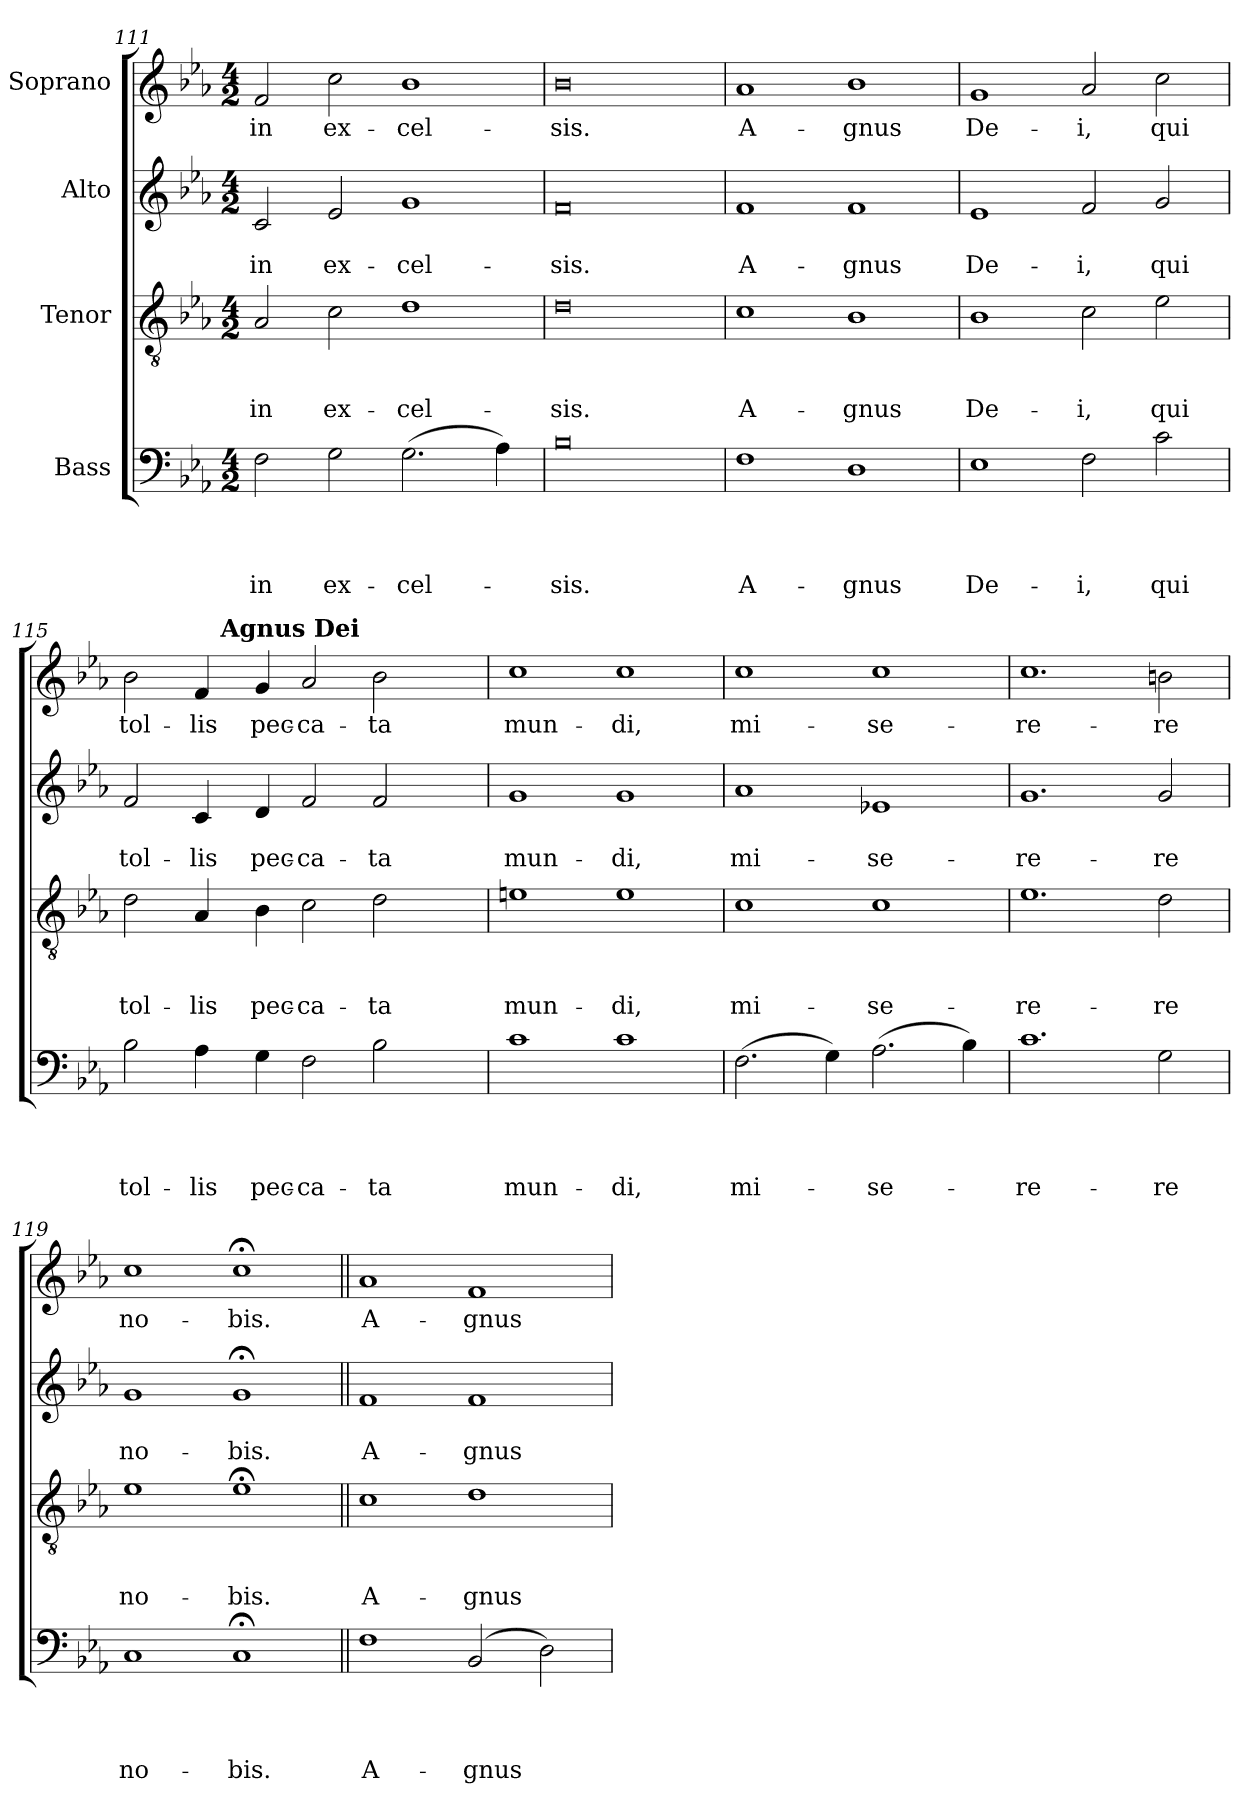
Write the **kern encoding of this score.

**kern	**text	**text	**text	**text	**kern	**text	**text	**text	**kern	**text	**text	**kern	**text
*part4	*part4	*part4	*part4	*part4	*part3	*part3	*part3	*part3	*part2	*part2	*part2	*part1	*part1
*staff4	*staff4	*staff4	*staff4	*staff4	*staff3	*staff3	*staff3	*staff3	*staff2	*staff2	*staff2	*staff1	*staff1
*I"Bass	*	*	*	*	*I"Tenor	*	*	*	*I"Alto	*	*	*I"Soprano	*
*clefF4	*	*	*	*	*clefGv2	*	*	*	*clefG2	*	*	*clefG2	*
*k[b-e-a-]	*	*	*	*	*k[b-e-a-]	*	*	*	*k[b-e-a-]	*	*	*k[b-e-a-]	*
*E-:	*	*	*	*	*E-:	*	*	*	*E-:	*	*	*E-:	*
*M4/2	*	*	*	*	*M4/2	*	*	*	*M4/2	*	*	*M4/2	*
=111	=111	=111	=111	=111	=111	=111	=111	=111	=111	=111	=111	=111	=111
!	!	!	!	!LO:LY:b	!	!	!	!LO:LY:b	!	!	!LO:LY:b	!	!LO:LY:b
2F\	.	.	.	in	2A-/	.	.	in	2c/	.	in	2f/	in
!	!	!	!	!LO:LY:b	!	!	!	!LO:LY:b	!	!	!LO:LY:b	!	!LO:LY:b
2G\	.	.	.	ex-	2c\	.	.	ex-	2e-/	.	ex-	2cc\	ex-
!	!	!	!	!LO:LY:b	!	!	!	!LO:LY:b	!	!	!LO:LY:b	!	!LO:LY:b
(>2.G\	.	.	.	-cel-	1d	.	.	-cel-	1g	.	-cel-	1b-	-cel-
4A-\)	.	.	.	.	.	.	.	.	.	.	.	.	.
=112	=112	=112	=112	=112	=112	=112	=112	=112	=112	=112	=112	=112	=112
!	!	!	!	!LO:LY:b:rj	!	!	!	!LO:LY:b:rj	!	!	!LO:LY:b:rj	!	!LO:LY:b:rj
0B-	.	.	.	-sis.	0d	.	.	-sis.	0f	.	-sis.	0b-	-sis.
!!LO:LB:g=z
=113!	=113!	=113!	=113!	=113!	=113!	=113!	=113!	=113!	=113!	=113!	=113!	=113!	=113!
!	!	!	!	!LO:LY:b	!	!	!	!LO:LY:b	!	!	!LO:LY:b	!	!LO:LY:b
1F	.	.	.	A-	1c	.	.	A-	1f	.	A-	1a-	A-
!	!	!	!	!LO:LY:b	!	!	!	!LO:LY:b	!	!	!LO:LY:b	!	!LO:LY:b
1D	.	.	.	-gnus	1B-	.	.	-gnus	1f	.	-gnus	1b-	-gnus
=114	=114	=114	=114	=114	=114	=114	=114	=114	=114	=114	=114	=114	=114
!	!	!	!	!LO:LY:b	!	!	!	!LO:LY:b	!	!	!LO:LY:b	!	!LO:LY:b
1E-	.	.	.	De-	1B-	.	.	De-	1e-	.	De-	1g	De-
!	!	!	!	!LO:LY:b	!	!	!	!LO:LY:b	!	!	!LO:LY:b	!	!LO:LY:b
2F\	.	.	.	-i,	2c\	.	.	-i,	2f/	.	-i,	2a-/	-i,
!	!	!	!	!LO:LY:b	!	!	!	!LO:LY:b	!	!	!LO:LY:b	!	!LO:LY:b
2c\	.	.	.	qui	2e-\	.	.	qui	2g/	.	qui	2cc\	qui
=115	=115	=115	=115	=115	=115	=115	=115	=115	=115	=115	=115	=115	=115
!	!	!	!	!LO:LY:b	!	!	!	!LO:LY:b	!	!	!LO:LY:b	!	!LO:LY:b
*	*	*	*	*	*	*	*	*	*	*	*	*^	*
2B-\	.	.	.	tol-	2d\	.	.	tol-	2f/	.	tol-	2b-\	2ryy	tol-
!	!	!	!	!LO:LY:b	!	!	!	!LO:LY:b	!	!	!LO:LY:b	!	!	!LO:LY:b
4A-\	.	.	.	-lis	4A-/	.	.	-lis	4c/	.	-lis	4f/	16.ryy	-lis
!	!	!	!	!	!	!	!	!	!	!	!	!	!LO:TX:a:B:t=Agnus Dei	!
.	.	.	.	.	.	.	.	.	.	.	.	.	1ryy	.
!	!	!	!	!LO:LY:b	!	!	!	!LO:LY:b	!	!	!LO:LY:b	!	!	!LO:LY:b
4G\	.	.	.	pec-	4B-\	.	.	pec-	4d/	.	pec-	4g/	.	pec-
!	!	!	!	!LO:LY:b:rj	!	!	!	!LO:LY:b:rj	!	!	!LO:LY:b:rj	!	!	!LO:LY:b:rj
2F\	.	.	.	-ca-	2c\	.	.	-ca-	2f/	.	-ca-	2a-/	.	-ca-
!	!	!	!	!LO:LY:b	!	!	!	!LO:LY:b	!	!	!LO:LY:b	!	!	!LO:LY:b
2B-\	.	.	.	-ta	2d\	.	.	-ta	2f/	.	-ta	2b-\	.	-ta
.	.	.	.	.	.	.	.	.	.	.	.	.	4ryy	.
.	.	.	.	.	.	.	.	.	.	.	.	.	8ryy	.
.	.	.	.	.	.	.	.	.	.	.	.	.	32ryy	.
=116	=116	=116	=116	=116	=116	=116	=116	=116	=116	=116	=116	=116	=116	=116
!	!	!	!	!LO:LY:b	!	!	!	!LO:LY:b	!	!	!LO:LY:b	!	!	!LO:LY:b
*	*	*	*	*	*	*	*	*	*	*	*	*v	*v	*
1c	.	.	.	mun-	1en	.	.	mun-	1g	.	mun-	1cc	mun-
!	!	!	!	!LO:LY:b	!	!	!	!LO:LY:b	!	!	!LO:LY:b	!	!LO:LY:b
1c	.	.	.	-di,	1e	.	.	-di,	1g	.	-di,	1cc	-di,
=117	=117	=117	=117	=117	=117	=117	=117	=117	=117	=117	=117	=117	=117
!	!	!	!	!LO:LY:b	!	!	!	!LO:LY:b	!	!	!LO:LY:b	!	!LO:LY:b
(>2.F\	.	.	.	mi-	1c	.	.	mi-	1a-	.	mi-	1cc	mi-
4G\)	.	.	.	.	.	.	.	.	.	.	.	.	.
!	!	!	!	!LO:LY:b	!	!	!	!LO:LY:b	!	!	!LO:LY:b	!	!LO:LY:b
(>2.A-\	.	.	.	-se-	1c	.	.	-se-	1e-X	.	-se-	1cc	-se-
4B-\)	.	.	.	.	.	.	.	.	.	.	.	.	.
=118	=118	=118	=118	=118	=118	=118	=118	=118	=118	=118	=118	=118	=118
!	!	!	!	!LO:LY:b	!	!	!	!LO:LY:b	!	!	!LO:LY:b	!	!LO:LY:b
1.c	.	.	.	-re-	1.e-	.	.	-re-	1.g	.	-re-	1.cc	-re-
!	!	!	!	!LO:LY:b	!	!	!	!LO:LY:b	!	!	!LO:LY:b	!	!LO:LY:b
2G\	.	.	.	-re	2d\	.	.	-re	2g/	.	-re	2bn\	-re
!!LO:PB:g=z
=119	=119	=119	=119	=119	=119	=119	=119	=119	=119	=119	=119	=119	=119
!	!	!	!	!LO:LY:b	!	!	!	!LO:LY:b	!	!	!LO:LY:b	!	!LO:LY:b
1C	.	.	.	no-	1e-	.	.	no-	1g	.	no-	1cc	no-
!	!	!	!	!LO:LY:b	!	!	!	!LO:LY:b	!	!	!LO:LY:b	!	!LO:LY:b
1C;	.	.	.	-bis.	1e-;<	.	.	-bis.	1g;	.	-bis.	1cc;<	-bis.
=120||	=120||	=120||	=120||	=120||	=120||	=120||	=120||	=120||	=120||	=120||	=120||	=120||	=120||
!	!	!	!	!LO:LY:b	!	!	!	!LO:LY:b	!	!	!LO:LY:b	!	!LO:LY:b
1F	.	.	.	A-	1c	.	.	A-	1f	.	A-	1a-	A-
!	!	!	!	!LO:LY:b	!	!	!	!LO:LY:b	!	!	!LO:LY:b	!	!LO:LY:b
(2BB-/	.	.	.	-gnus	1d	.	.	-gnus	1f	.	-gnus	1f	-gnus
2D\)	.	.	.	.	.	.	.	.	.	.	.	.	.
=	=	=	=	=	=	=	=	=	=	=	=	=	=
*-	*-	*-	*-	*-	*-	*-	*-	*-	*-	*-	*-	*-	*-
